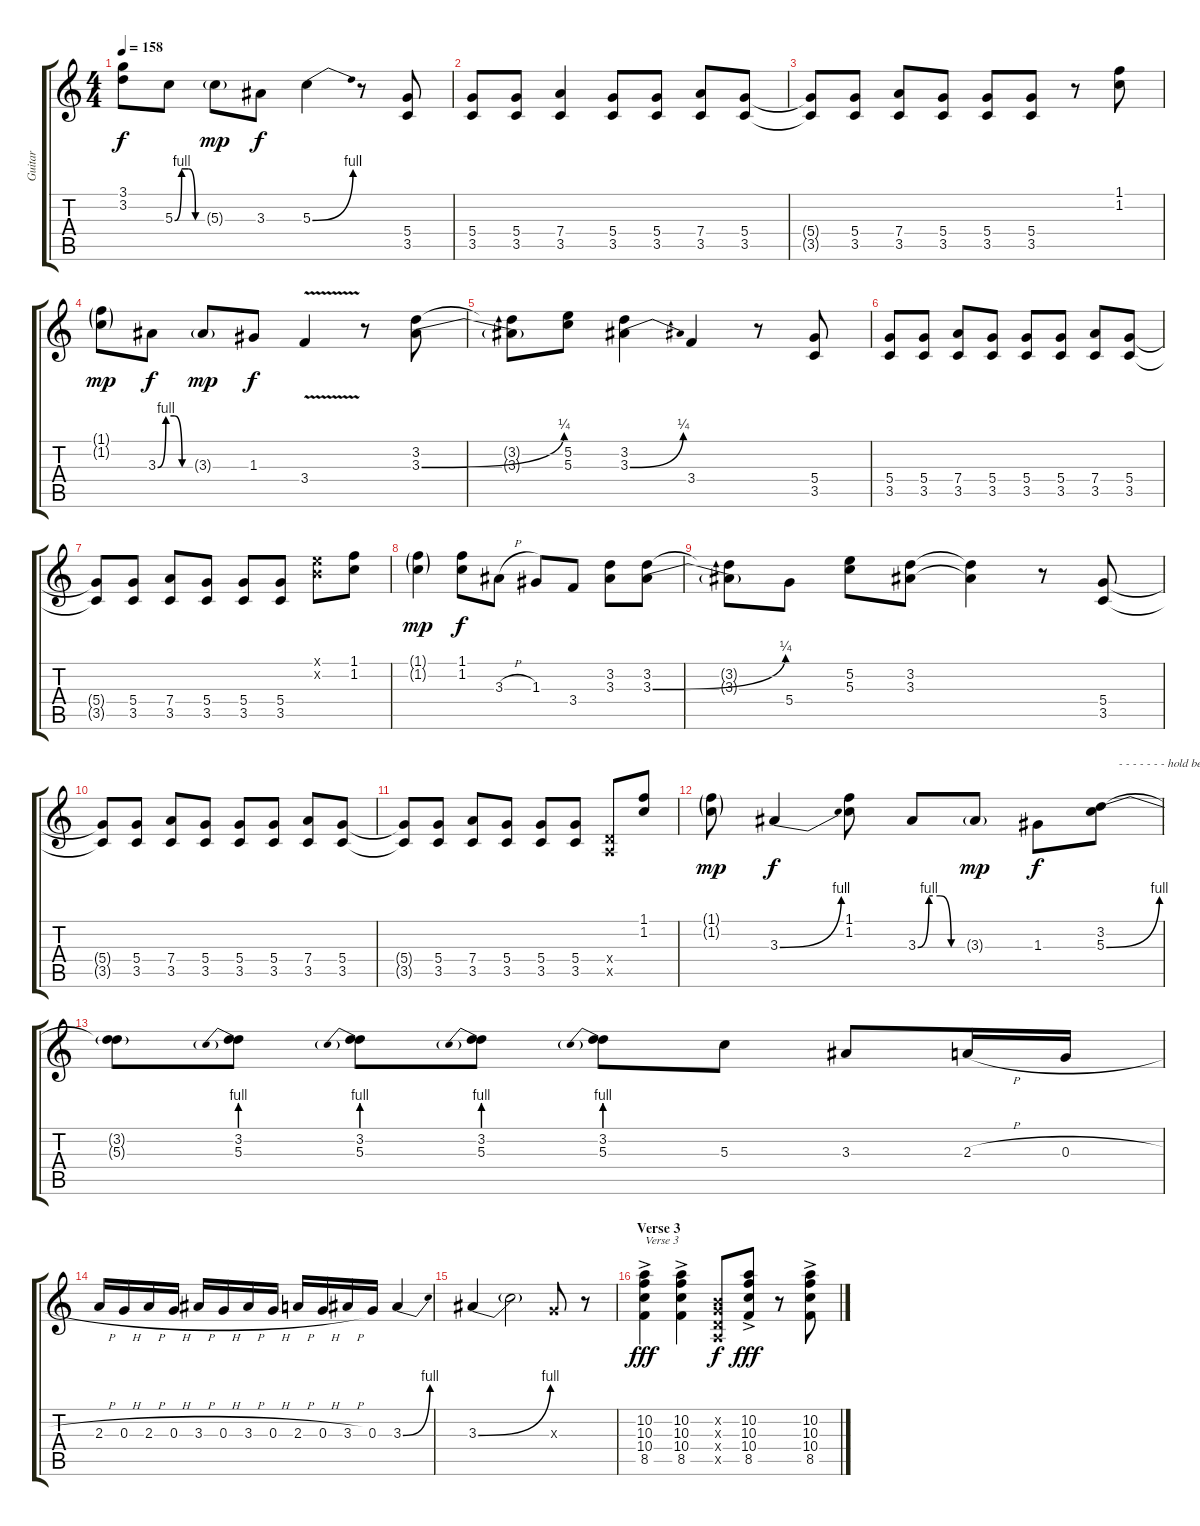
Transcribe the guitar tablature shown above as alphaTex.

\track ("Guitar" "Guitar") {instrument overdrivenguitar}
\staff {score tabs}
\tuning (E4 B3 G3 D3 A2 E2) {hide}
\ts (4 4)
\tempo 158
\clef g2
\ks c
(3.1{t} 3.2{t}).8{dy f} 5.3{be (custom 0 0 15 4 30 4 45 0 60 0)}.8 5.3{g}.8{dy mp} 3.3.8{dy f} 5.3{be (bend 0 0 60 4)}.4 r.8 (5.4 3.5).8 |
(5.4 3.5).8 (5.4 3.5).8 (7.4 3.5).4 (5.4 3.5).8 (5.4 3.5).8 (7.4 3.5).8 (5.4 3.5).8 |
(5.4{t} 3.5{t}).8 (5.4 3.5).8 (7.4 3.5).8 (5.4 3.5).8 (5.4 3.5).8 (5.4 3.5).8 r.8 (1.1 1.2).8 |
(1.1{g} 1.2{g}).8{dy mp} 3.3{be (custom 0 0 15 4 30 4 45 0 60 0)}.8{dy f} 3.3{g}.8{dy mp} 1.3.8{dy f} 3.4{v}.4 r.8 (3.2 3.3{be (bend 0 0 60 1)}).8 |
(3.2{t} 3.3{t}).8 (5.2 5.3).8 (3.2 3.3{be (bend 0 0 60 1)}).4 3.4.4 r.8 (5.4 3.5).8 |
(5.4 3.5).8 (5.4 3.5).8 (7.4 3.5).8 (5.4 3.5).8 (5.4 3.5).8 (5.4 3.5).8 (7.4 3.5).8 (5.4 3.5).8 |
(5.4{t} 3.5{t}).8 (5.4 3.5).8 (7.4 3.5).8 (5.4 3.5).8 (5.4 3.5).8 (5.4 3.5).8 (0.1{x} 0.2{x}).8 (1.1 1.2).8 |
(1.1{g} 1.2{g}).4{dy mp} (1.1 1.2).8{dy f} 3.3{h}.8 1.3.8 3.4.8 (3.2 3.3).8 (3.2 3.3{be (bend 0 0 60 1)}).8 |
(3.2{t} 3.3{t}).8 5.4.8 (5.2 5.3).8 (3.2 3.3).8 (3.2{t} 3.3{t}).4 r.8 (5.4 3.5).8 |
(5.4{t} 3.5{t}).8 (5.4 3.5).8 (7.4 3.5).8 (5.4 3.5).8 (5.4 3.5).8 (5.4 3.5).8 (7.4 3.5).8 (5.4 3.5).8 |
(5.4{t} 3.5{t}).8 (5.4 3.5).8 (7.4 3.5).8 (5.4 3.5).8 (5.4 3.5).8 (5.4 3.5).8 (0.4{x} 0.5{x}).8 (1.1 1.2).8 |
(1.1{g} 1.2{g}).8{dy mp} 3.3{be (bend 0 0 60 4)}.4{dy f} (1.1 1.2).8 3.3{be (custom 0 0 15 4 30 4 45 0 60 0)}.8 3.3{g}.8{dy mp} 1.3.8{dy f} (3.2 5.3{be (bend 0 0 60 4)}).8{txt "      - - - - - - - hold bend - - - - - - -"} |
(3.2{t} 5.3{t}).8 (3.2 5.3{be (prebend 0 4 60 4)}).8 (3.2 5.3{be (prebend 0 4 60 4)}).8 (3.2 5.3{be (prebend 0 4 60 4)}).8 (3.2 5.3{be (prebend 0 4 60 4)}).8 5.3.8 3.3.8 2.3{h}.16 0.3{h}.16 |
2.3{h}.16 0.3{h}.16 2.3{h}.16 0.3{h}.16 3.3{h}.16 0.3{h}.16 3.3{h}.16 0.3{h}.16 2.3{h}.16 0.3{h}.16 3.3{h}.16 0.3.16 3.3{be (bend 0 0 60 4)}.4 |
3.3{be (bend 0 0 60 4)}.4 3.3{t}.2 0.3{x}.8 r.8 |
\section ("" "Verse 3")
(10.2 10.3 10.4 8.5{ac}).4{txt "Verse 3" dy fff} (10.2 10.3 10.4 8.5{ac}).4 (0.2{x} 0.3{x} 0.4{x} 0.5{x}).8{dy f} (10.2 10.3 10.4 8.5{ac}).8{dy fff} r.8 (10.2 10.3 10.4 8.5{ac}).8
